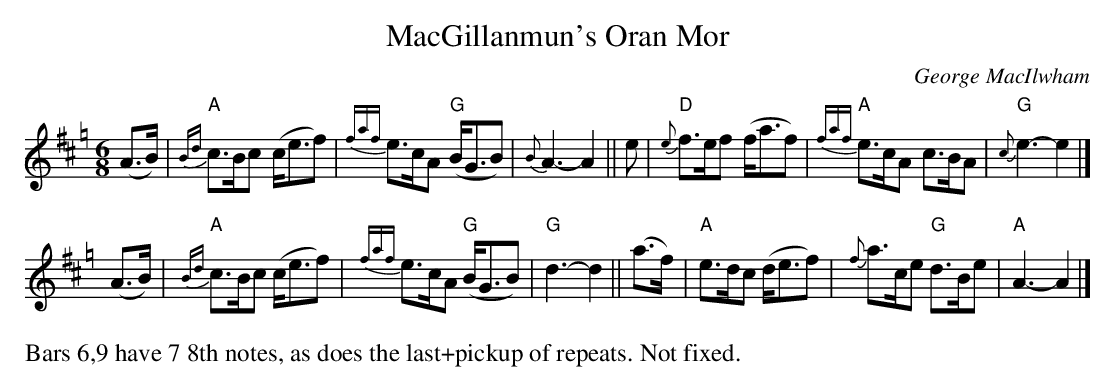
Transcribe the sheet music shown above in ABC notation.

X:1
T: MacGillanmun's Oran Mor
C: George MacIlwham
M: 6/8
L: 1/8
K: Amix=g
(A>B) |\
"A"{Bd}c>Bc (c<ef) | {faf}e>cA "G"(B<GB) | {B}A3- A2 || e |\
"D"{e}f>ef (f<af) | "A"{faf}e>cA c>BA | "G"{c}e3- e2 |]
(A>B) |\
"A"{Bd}c>Bc (c<ef) | {faf}e>cA "G"(B<GB) | "G"d3- d2 || (a>f) |\
"A"e>dc (d<ef) | {f}a>ce "G"d>Be | "A"A3- A2 |]
